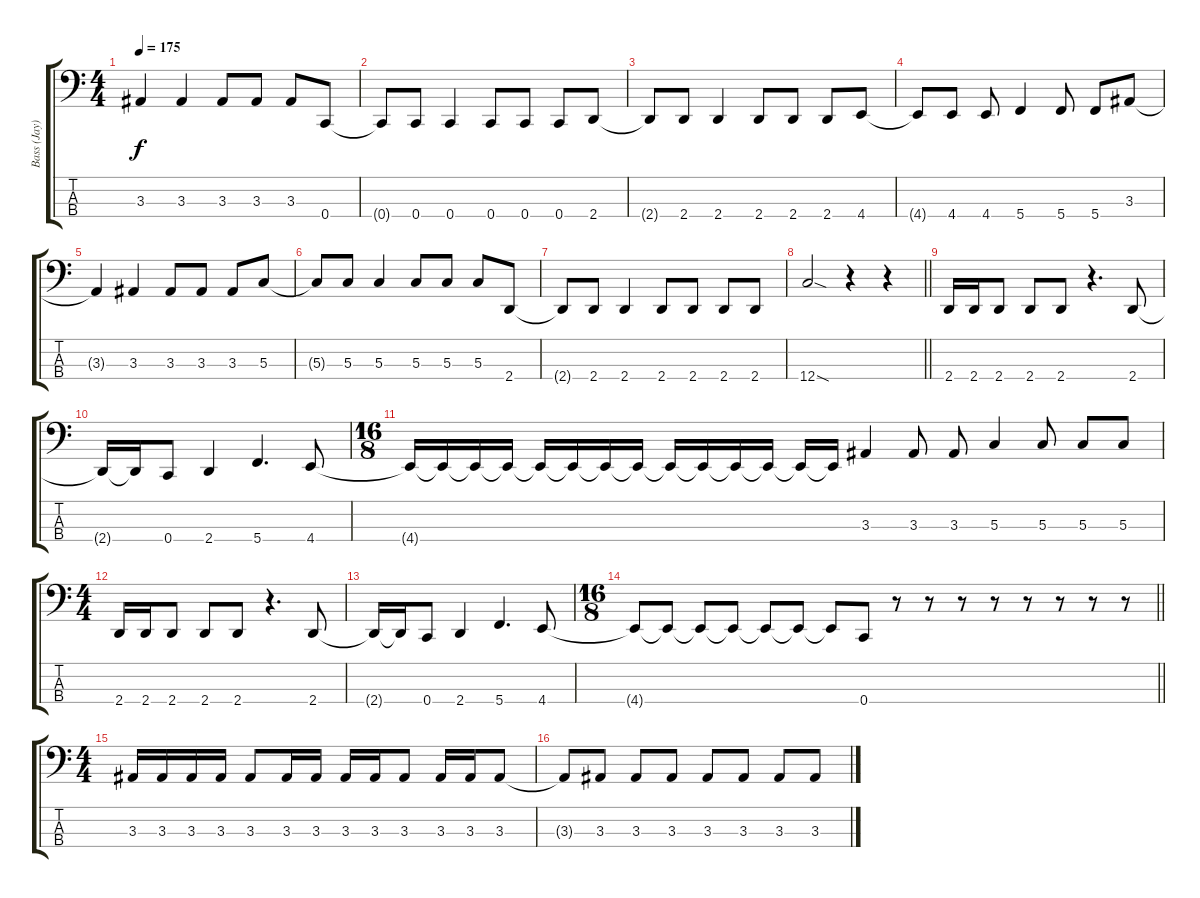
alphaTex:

\track ("Bass (Jay)" "Bass (Jay)") {instrument electricbasspick}
\staff {score tabs}
\tuning (F2 C2 G1 C1) {hide}
\ts (4 4)
\tempo 175
\clef f4
\ks c
3.3.4{dy f} 3.3.4 3.3.8 3.3.8 3.3.8 0.4.8 |
0.4{t}.8 0.4.8 0.4.4 0.4.8 0.4.8 0.4.8 2.4.8 |
2.4{t}.8 2.4.8 2.4.4 2.4.8 2.4.8 2.4.8 4.4.8 |
4.4{t}.8 4.4.8 4.4.8 5.4.4 5.4.8 5.4.8 3.3.8 |
3.3{t}.4 3.3.4 3.3.8 3.3.8 3.3.8 5.3.8 |
5.3{t}.8 5.3.8 5.3.4 5.3.8 5.3.8 5.3.8 2.4.8 |
2.4{t}.8 2.4.8 2.4.4 2.4.8 2.4.8 2.4.8 2.4.8 |
\barLineRight lightlight
12.4{sod}.2 r.4 r.4 |
2.4.16 2.4.16 2.4.8 2.4.8 2.4.8 r.4{d} 2.4.8 |
2.4{t}.16 2.4{t}.16 0.4.8 2.4.4 5.4.4{d} 4.4.8 |
\ts (16 8)
4.4{t}.16 4.4{t}.16 4.4{t}.16 4.4{t}.16 4.4{t}.16 4.4{t}.16 4.4{t}.16 4.4{t}.16 4.4{t}.16 4.4{t}.16 4.4{t}.16 4.4{t}.16 4.4{t}.16 4.4{t}.16 3.3.4 3.3.8 3.3.8 5.3.4 5.3.8 5.3.8 5.3.8 |
\ts (4 4)
2.4.16 2.4.16 2.4.8 2.4.8 2.4.8 r.4{d} 2.4.8 |
2.4{t}.16 2.4{t}.16 0.4.8 2.4.4 5.4.4{d} 4.4.8 |
\ts (16 8)
\barLineRight lightlight
4.4{t}.8 4.4{t}.8 4.4{t}.8 4.4{t}.8 4.4{t}.8 4.4{t}.8 4.4{t}.8 0.4.8 r.8 r.8 r.8 r.8 r.8 r.8 r.8 r.8 |
\ts (4 4)
3.3.16 3.3.16 3.3.16 3.3.16 3.3.8 3.3.16 3.3.16 3.3.16 3.3.16 3.3.8 3.3.16 3.3.16 3.3.8 |
3.3{t}.8 3.3.8 3.3.8 3.3.8 3.3.8 3.3.8 3.3.8 3.3.8
